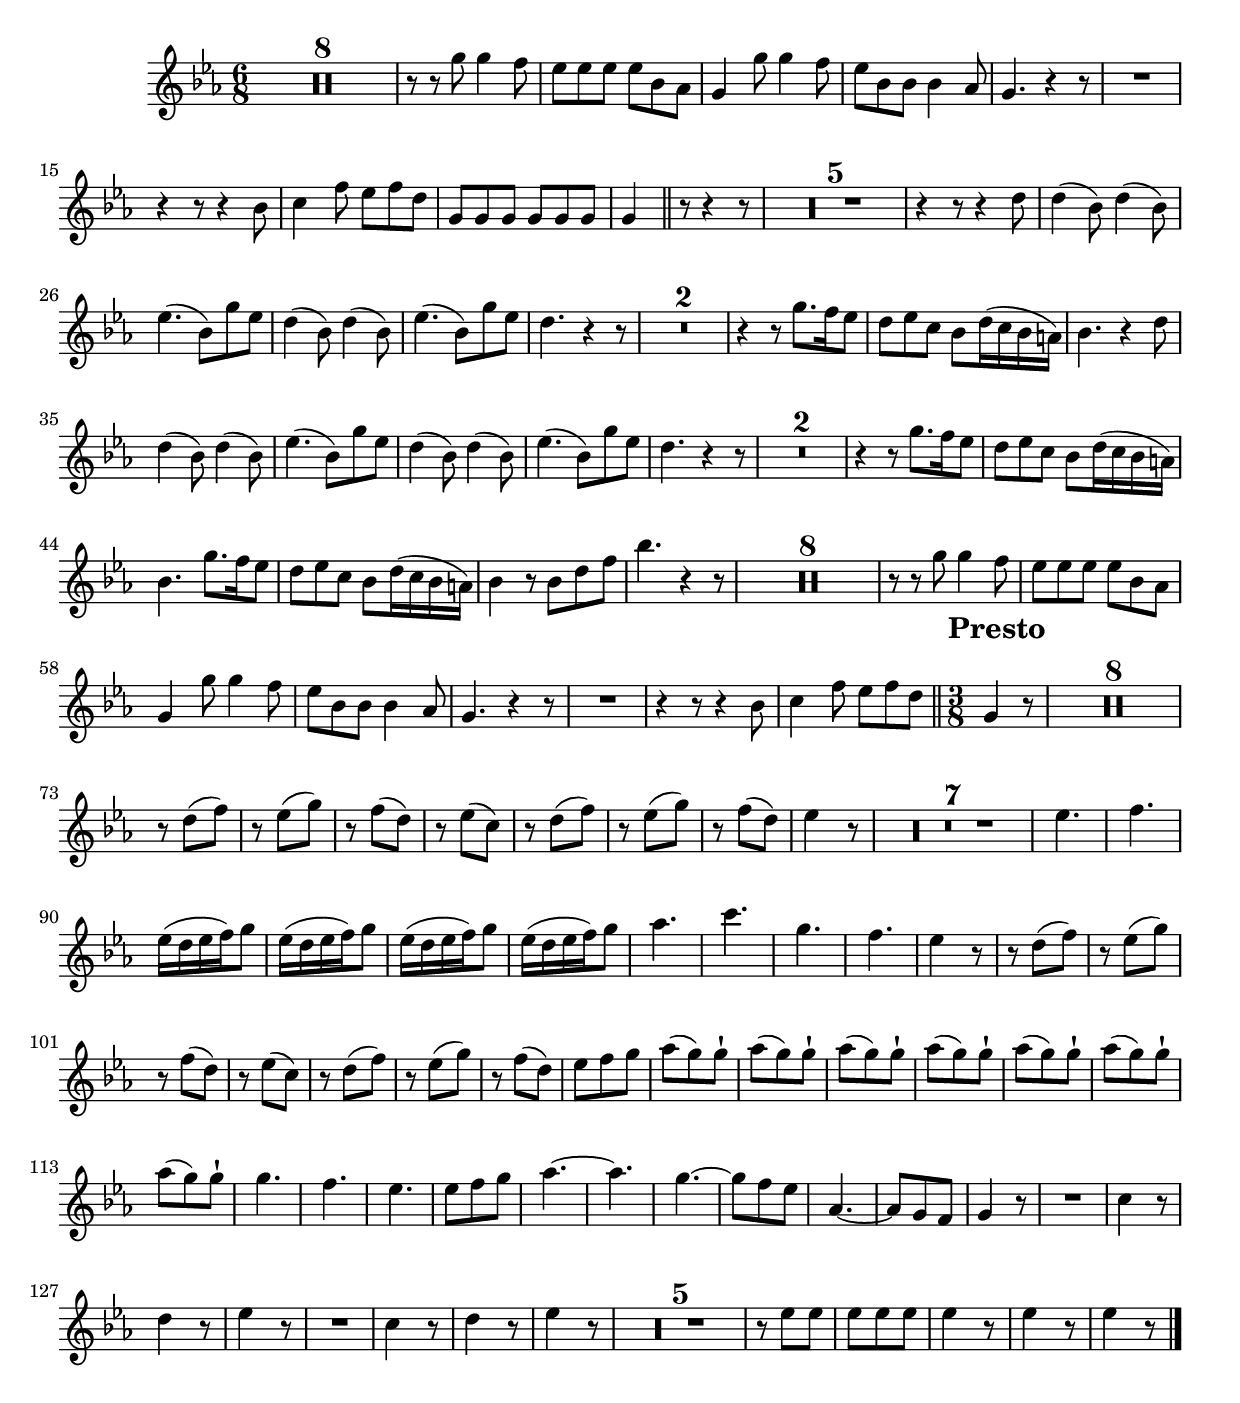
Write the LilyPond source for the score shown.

\version "2.10.25"      %Gossec - Symphonie mi bémol
                        %Hautbois2 - 3ème mvt
\relative c''{
\clef treble
\key ees \major
\time 6/8
\override Score.MetronomeMark #'transparent = ##t
\tempo 4.=60


\set Score.skipBars = ##t R2. * 8 
%
%
%
%
%
%
%
r8 r g' g4 f8
ees ees ees ees bes aes
g4 g'8 g4 f8
ees bes bes bes4 aes8
g4. r4 r8
R2.
r4 r8 r4 bes8
c4 f8 ees f d
g, g g g g g
g4 \bar "||" r8 r4 r8
\set Score.skipBars = ##t R2. * 5 
%
%
%
%
r4 r8 r4 d'8
d4( bes8) d4( bes8)
ees4.( bes8) g' ees
d4( bes8) d4( bes8)
ees4.( bes8) g' ees
d4. r4 r8
\set Score.skipBars = ##t R2. * 2 
%
r4 r8 g8. f16 ees8
d ees c bes d16( c bes a)
bes4. r4 d8
d4( bes8) d4( bes8)
ees4.( bes8) g' ees
d4( bes8) d4( bes8)
ees4.( bes8) g' ees
d4. r4 r8
\set Score.skipBars = ##t R2. * 2 
%
r4 r8 g8. f16 ees8
d ees c bes d16( c bes a)
bes4. g'8. f16 ees8
d ees c bes d16( c bes a)
bes4 r8 bes d f
bes4. r4 r8
\set Score.skipBars = ##t R2. * 8 
%
%
%
%
%
%
%
r8 r g g4 f8
ees ees ees ees bes aes
g4 g'8 g4 f8
ees bes bes bes4 aes8
g4. r4 r8
R2.
r4 r8 r4 bes8
c4 f8 ees f d \bar "||" \override Score.RehearsalMark #'break-align-symbols = #'(time-signature) \override Score.RehearsalMark #'self-alignment-X = #left \override Score.RehearsalMark #'padding = #2.0 \time 3/8 \mark \markup {\bold "Presto"} \tempo 4.=90
g,4 r8
\set Score.skipBars = ##t R4. * 8 
%
%
%
%
%
%
%
r8 d'( f)
r ees( g)
r f( d)
r ees( c)
r8 d( f)
r ees( g)
r f( d)
ees4 r8
\set Score.skipBars = ##t R4. * 7 
%
%
%
%
%
%
ees4. 
f
\repeat unfold 4 {ees16( d ees f) g8}
%
%
%
aes4.
c
g
f
ees4 r8
r8 d( f)
r ees( g)
r f( d)
r ees( c)
r8 d( f)
r ees( g)
r f( d)
ees f g
\repeat unfold 7 {aes( g) g-|}
%
%
%
%
%
%
g4.
f
ees
ees8 f g
aes4. ~
aes
g ~
g8 f ees
aes,4. ~
aes8 g f
g4 r8
R4.
c4 r 8
d4 r8
ees4 r8
R4.
c4 r 8
d4 r8
ees4 r8
\set Score.skipBars = ##t R4. * 5 
%
%
%
%
r8 ees ees 
ees ees ees
ees4 r8
ees4 r8
ees4 r8 \bar "|." 
}
